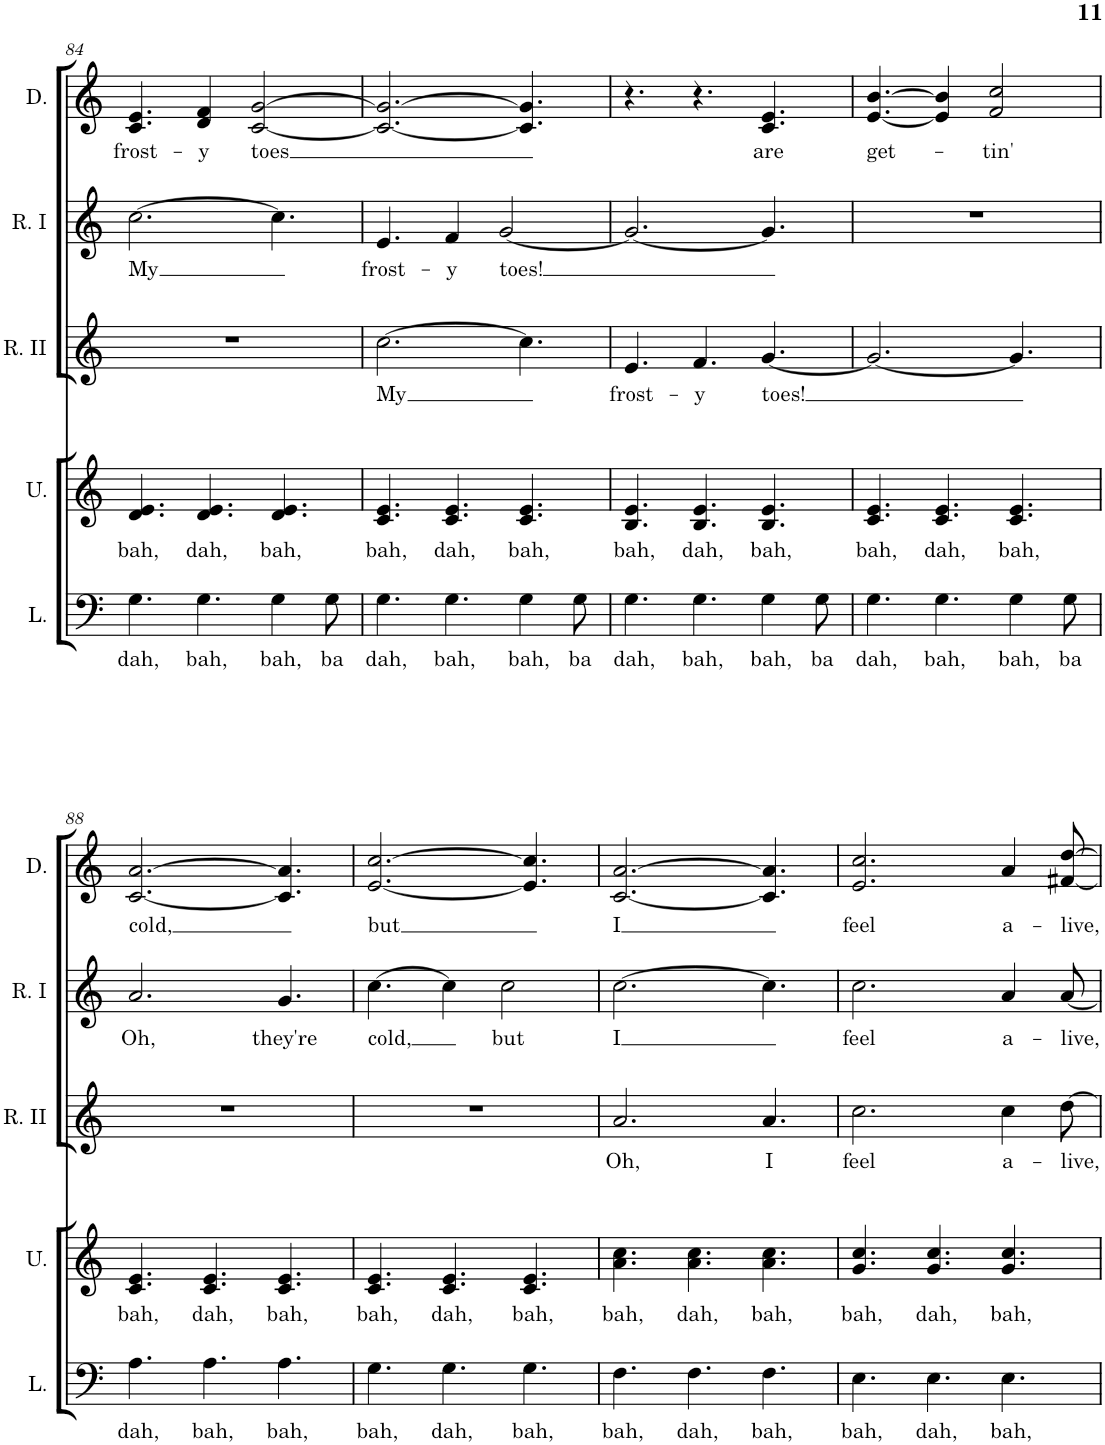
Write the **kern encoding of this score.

**kern	**text	**kern	**text	**kern	**text	**kern	**text	**kern	**text
*part5	*part5	*part4	*part4	*part3	*part3	*part2	*part2	*part1	*part1
*staff5	*staff5	*staff4	*staff4	*staff3	*staff3	*staff2	*staff2	*staff1	*staff1
*I"Lower Voices	*	*I"Upper Voices	*	*I"Round II	*	*I"Round I	*	*I"Duet	*
*I'L.	*	*I'U.	*	*I'R. II	*	*I'R. I	*	*I'D.	*
!!LO:PB:g=z
*clefF4	*	*clefG2	*	*clefG2	*	*clefG2	*	*clefG2	*
*k[]	*	*k[]	*	*k[]	*	*k[]	*	*k[]	*
*M9/8	*	*M9/8	*	*M9/8	*	*M9/8	*	*M9/8	*
=84	=84	=84	=84	=84	=84	=84	=84	=84	=84
!	!LO:LY:b	!	!LO:LY:b	!	!	!	!LO:LY:b	!	!LO:LY:b
4.G\	dah,	4.d/ 4.e/	bah,	8%9r	.	[2.cc\	My	4.c/ 4.e/	frost-
!	!LO:LY:b	!	!LO:LY:b	!	!	!	!	!	!LO:LY:b
4.G\	bah,	4.d/ 4.e/	dah,	.	.	.	.	4d/ 4f/	-y
!	!	!	!	!	!	!	!	!	!LO:LY:b
.	.	.	.	.	.	.	.	[2c/ [2g/	toes
!	!LO:LY:b	!	!LO:LY:b	!	!	!	!	!	!
4G\	bah,	4.d/ 4.e/	bah,	.	.	4.cc\]	.	.	.
!	!LO:LY:b	!	!	!	!	!	!	!	!
8G\	ba	.	.	.	.	.	.	.	.
=85	=85	=85	=85	=85	=85	=85	=85	=85	=85
!	!LO:LY:b	!	!LO:LY:b	!	!LO:LY:b	!	!LO:LY:b	!	!
4.G\	dah,	4.c/ 4.e/	bah,	[2.cc\	My	4.e/	frost-	2.c/_ 2.g/_	.
!	!LO:LY:b	!	!LO:LY:b	!	!	!	!LO:LY:b	!	!
4.G\	bah,	4.c/ 4.e/	dah,	.	.	4f/	-y	.	.
!	!	!	!	!	!	!	!LO:LY:b	!	!
.	.	.	.	.	.	[2g/	toes!	.	.
!	!LO:LY:b	!	!LO:LY:b	!	!	!	!	!	!
4G\	bah,	4.c/ 4.e/	bah,	4.cc\]	.	.	.	4.c/] 4.g/]	.
!	!LO:LY:b	!	!	!	!	!	!	!	!
8G\	ba	.	.	.	.	.	.	.	.
=86	=86	=86	=86	=86	=86	=86	=86	=86	=86
!	!LO:LY:b	!	!LO:LY:b	!	!LO:LY:b	!	!	!	!
4.G\	dah,	4.B/ 4.e/	bah,	4.e/	frost-	2.g/_	.	4.r	.
!	!LO:LY:b	!	!LO:LY:b	!	!LO:LY:b	!	!	!	!
4.G\	bah,	4.B/ 4.e/	dah,	4.f/	-y	.	.	4.r	.
!	!LO:LY:b	!	!LO:LY:b	!	!LO:LY:b	!	!	!	!LO:LY:b
4G\	bah,	4.B/ 4.e/	bah,	[4.g/	toes!	4.g/]	.	4.c/ 4.e/	are
!	!LO:LY:b	!	!	!	!	!	!	!	!
8G\	ba	.	.	.	.	.	.	.	.
=87	=87	=87	=87	=87	=87	=87	=87	=87	=87
!	!LO:LY:b	!	!LO:LY:b	!	!	!	!	!	!LO:LY:b
4.G\	dah,	4.c/ 4.e/	bah,	2.g/_	.	8%9r	.	[4.e/ [4.b/	get-
!	!LO:LY:b	!	!LO:LY:b	!	!	!	!	!	!
4.G\	bah,	4.c/ 4.e/	dah,	.	.	.	.	4e/] 4b/]	.
!	!	!	!	!	!	!	!	!	!LO:LY:b
.	.	.	.	.	.	.	.	2f/ 2cc/	-tin'
!	!LO:LY:b	!	!LO:LY:b	!	!	!	!	!	!
4G\	bah,	4.c/ 4.e/	bah,	4.g/]	.	.	.	.	.
!	!LO:LY:b	!	!	!	!	!	!	!	!
8G\	ba	.	.	.	.	.	.	.	.
!!LO:LB:g=z
=88	=88	=88	=88	=88	=88	=88	=88	=88	=88
!	!LO:LY:b	!	!LO:LY:b	!	!	!	!LO:LY:b	!	!LO:LY:b
4.A\	dah,	4.c/ 4.e/	bah,	8%9r	.	2.a/	Oh,	[2.c/ [2.a/	cold,
!	!LO:LY:b	!	!LO:LY:b	!	!	!	!	!	!
4.A\	bah,	4.c/ 4.e/	dah,	.	.	.	.	.	.
!	!LO:LY:b	!	!LO:LY:b	!	!	!	!LO:LY:b	!	!
4.A\	bah,	4.c/ 4.e/	bah,	.	.	4.g/	they're	4.c/] 4.a/]	.
=89	=89	=89	=89	=89	=89	=89	=89	=89	=89
!	!LO:LY:b	!	!LO:LY:b	!	!	!	!LO:LY:b	!	!LO:LY:b
4.G\	bah,	4.c/ 4.e/	bah,	8%9r	.	[4.cc\	cold,	[2.e/ [2.cc/	but
!	!LO:LY:b	!	!LO:LY:b	!	!	!	!	!	!
4.G\	dah,	4.c/ 4.e/	dah,	.	.	4cc\]	.	.	.
!	!	!	!	!	!	!	!LO:LY:b	!	!
.	.	.	.	.	.	2cc\	but	.	.
!	!LO:LY:b	!	!LO:LY:b	!	!	!	!	!	!
4.G\	bah,	4.c/ 4.e/	bah,	.	.	.	.	4.e/] 4.cc/]	.
=90	=90	=90	=90	=90	=90	=90	=90	=90	=90
!	!LO:LY:b	!	!LO:LY:b	!	!LO:LY:b	!	!LO:LY:b	!	!LO:LY:b
4.F\	bah,	4.a\ 4.cc\	bah,	2.a/	Oh,	[2.cc\	I	[2.c/ [2.a/	I
!	!LO:LY:b	!	!LO:LY:b	!	!	!	!	!	!
4.F\	dah,	4.a\ 4.cc\	dah,	.	.	.	.	.	.
!	!LO:LY:b	!	!LO:LY:b	!	!LO:LY:b	!	!	!	!
4.F\	bah,	4.a\ 4.cc\	bah,	4.a/	I	4.cc\]	.	4.c/] 4.a/]	.
=91	=91	=91	=91	=91	=91	=91	=91	=91	=91
!	!LO:LY:b	!	!LO:LY:b	!	!LO:LY:b	!	!LO:LY:b	!	!LO:LY:b
4.E\	bah,	4.g/ 4.cc/	bah,	2.cc\	feel	2.cc\	feel	2.e/ 2.cc/	feel
!	!LO:LY:b	!	!LO:LY:b	!	!	!	!	!	!
4.E\	dah,	4.g/ 4.cc/	dah,	.	.	.	.	.	.
!	!LO:LY:b	!	!LO:LY:b	!	!LO:LY:b	!	!LO:LY:b	!	!LO:LY:b
4.E\	bah,	4.g/ 4.cc/	bah,	4cc\	a-	4a/	a-	4a/	a-
!	!	!	!	!	!LO:LY:b	!	!LO:LY:b	!	!LO:LY:b
.	.	.	.	[8dd\	-live,	[8a/	-live,	[8f#X/ [8dd/	-live,
=	=	=	=	=	=	=	=	=	=
*-	*-	*-	*-	*-	*-	*-	*-	*-	*-
